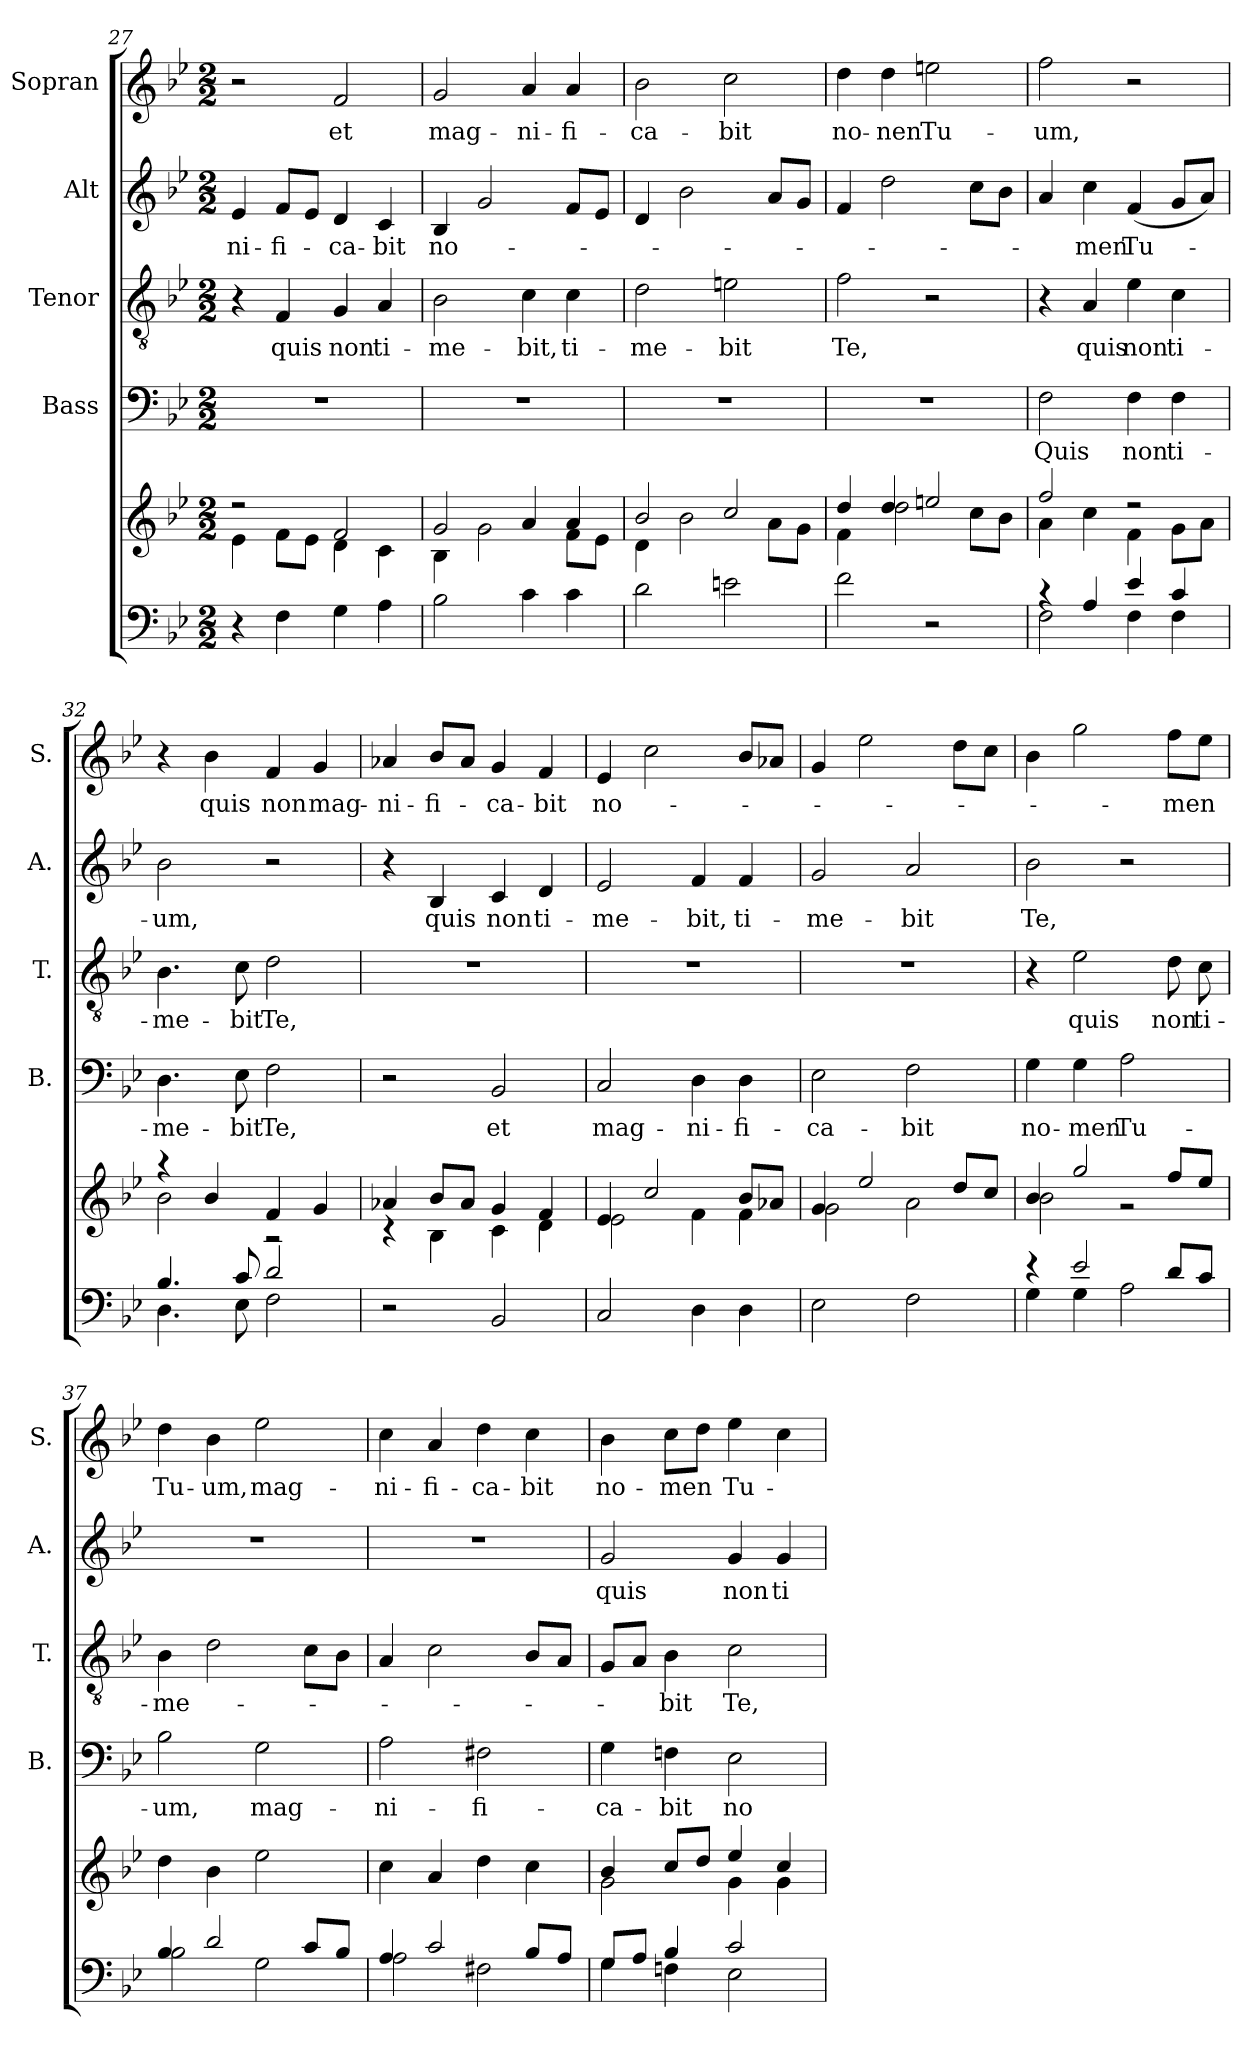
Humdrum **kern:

**kern	**kern	**kern	**text	**kern	**text	**kern	**text	**kern	**text
*part5	*part5	*part4	*part4	*part3	*part3	*part2	*part2	*part1	*part1
*staff6	*staff5	*staff4	*staff4	*staff3	*staff3	*staff2	*staff2	*staff1	*staff1
*	*	*I"Bass	*	*I"Tenor	*	*I"Alt	*	*I"Sopran	*
*	*	*I'B.	*	*I'T.	*	*I'A.	*	*I'S.	*
*clefF4	*clefG2	*clefF4	*	*clefGv2	*	*clefG2	*	*clefG2	*
*k[b-e-]	*k[b-e-]	*k[b-e-]	*	*k[b-e-]	*	*k[b-e-]	*	*k[b-e-]	*
*B-:	*B-:	*B-:	*	*B-:	*	*B-:	*	*B-:	*
*M2/2	*M2/2	*M2/2	*	*M2/2	*	*M2/2	*	*M2/2	*
=27	=27	=27	=27	=27	=27	=27	=27	=27	=27
*	*^	*	*	*	*	*	*	*	*
!	!	!	!	!	!	!	!	!LO:LY:b	!	!
4r	2r	4e-\	1r	.	4r	.	4e-/	-ni-	2r	.
!	!	!	!	!	!	!LO:LY:b	!	!LO:LY:b	!	!
4F\	.	8f\L	.	.	4F/	quis	8f/L	-fi-	.	.
.	.	8e-\J	.	.	.	.	8e-/J	.	.	.
!	!	!	!	!	!	!LO:LY:b	!	!LO:LY:b	!	!LO:LY:b
4G\	2f/	4d\	.	.	4G/	non	4d/	-ca-	2f/	et
!	!	!	!	!	!	!LO:LY:b	!	!LO:LY:b	!	!
4A\	.	4c\	.	.	4A/	ti-	4c/	-bit	.	.
=28	=28	=28	=28	=28	=28	=28	=28	=28	=28	=28
!	!	!	!	!	!	!LO:LY:b	!	!LO:LY:b	!	!LO:LY:b
2B-\	2g/	4B-\	1r	.	2B-\	-me-	4B-/	no-	2g/	mag-
.	.	2g\	.	.	.	.	2g/	.	.	.
!	!	!	!	!	!	!LO:LY:b	!	!	!	!LO:LY:b
4c\	4a/	.	.	.	4c\	-bit,	.	.	4a/	-ni-
!	!	!	!	!	!	!LO:LY:b	!	!	!	!LO:LY:b
4c\	4a/	8f\L	.	.	4c\	ti-	8f/L	.	4a/	-fi-
.	.	8e-\J	.	.	.	.	8e-/J	.	.	.
=29	=29	=29	=29	=29	=29	=29	=29	=29	=29	=29
!	!	!	!	!	!	!LO:LY:b	!	!	!	!LO:LY:b
2d\	2b-/	4d\	1r	.	2d\	-me-	4d/	.	2b-\	-ca-
.	.	2b-\	.	.	.	.	2b-\	.	.	.
!	!	!	!	!	!	!LO:LY:b	!	!	!	!LO:LY:b
2en\	2cc/	.	.	.	2en\	-bit	.	.	2cc\	-bit
.	.	8a\L	.	.	.	.	8a/L	.	.	.
.	.	8g\J	.	.	.	.	8g/J	.	.	.
!!LO:PB:g=z
=30	=30	=30	=30	=30	=30	=30	=30	=30	=30	=30
!	!	!	!	!	!	!LO:LY:b	!	!	!	!LO:LY:b
2f\	4dd/	4f\	1r	.	2f\	Te,	4f/	.	4dd\	no-
!	!	!	!	!	!	!	!	!	!	!LO:LY:b
.	4dd/	2dd\	.	.	.	.	2dd\	.	4dd\	-nen
!	!	!	!	!	!	!	!	!	!	!LO:LY:b
2r	2een/	.	.	.	2r	.	.	.	2een\	Tu-
.	.	8cc\L	.	.	.	.	8cc\L	.	.	.
.	.	8b-\J	.	.	.	.	8b-\J	.	.	.
=31	=31	=31	=31	=31	=31	=31	=31	=31	=31	=31
*^	*	*	*	*	*	*	*	*	*	*
!	!	!	!	!	!LO:LY:b	!	!	!	!	!	!LO:LY:b
4rc	2F\	2ff/	4a\	2F\	Quis	4r	.	4a/	.	2ff\	-um,
!	!	!	!	!	!	!	!LO:LY:b	!	!LO:LY:b	!	!
4A/	.	.	4cc\	.	.	4A/	quis	4cc\	-men	.	.
!	!	!	!	!	!LO:LY:b	!	!LO:LY:b	!	!LO:LY:b	!	!
4e-/	4F\	2rdd	4f\	4F\	non	4e-\	non	(<4f/	Tu-	2r	.
!	!	!	!	!	!LO:LY:b	!	!LO:LY:b	!	!	!	!
4c/	4F\	.	8g\L	4F\	ti-	4c\	ti-	8g/L	.	.	.
.	.	.	8a\J	.	.	.	.	8a/J)	.	.	.
=32	=32	=32	=32	=32	=32	=32	=32	=32	=32	=32	=32
!	!	!	!	!	!LO:LY:b	!	!LO:LY:b	!	!LO:LY:b	!	!
4.B-/	4.D\	4rgg	2b-\	4.D\	-me-	4.B-\	-me-	2b-\	-um,	4r	.
!	!	!	!	!	!	!	!	!	!	!	!LO:LY:b
.	.	4b-/	.	.	.	.	.	.	.	4b-\	quis
!	!	!	!	!	!LO:LY:b	!	!LO:LY:b	!	!	!	!
8c/	8E-\	.	.	8E-\	-bit	8c\	-bit	.	.	.	.
!	!	!	!	!	!LO:LY:b	!	!LO:LY:b	!	!	!	!LO:LY:b
2d/	2F\	4f/	2rB	2F\	Te,	2d\	Te,	2r	.	4f/	non
!	!	!	!	!	!	!	!	!	!	!	!LO:LY:b
.	.	4g/	.	.	.	.	.	.	.	4g/	mag-
*v	*v	*	*	*	*	*	*	*	*	*	*
=33	=33	=33	=33	=33	=33	=33	=33	=33	=33	=33
!	!	!	!	!	!	!	!	!	!	!LO:LY:b
2r	4a-X/	4rc	2r	.	1r	.	4r	.	4a-X/	-ni-
!	!	!	!	!	!	!	!	!LO:LY:b	!	!LO:LY:b
.	8b-/L	4B-\	.	.	.	.	4B-/	quis	8b-/L	-fi-
.	8a-/J	.	.	.	.	.	.	.	8a-/J	.
!	!	!	!	!LO:LY:b	!	!	!	!LO:LY:b	!	!LO:LY:b
2BB-/	4g/	4c\	2BB-/	et	.	.	4c/	non	4g/	-ca-
!	!	!	!	!	!	!	!	!LO:LY:b	!	!LO:LY:b
.	4f/	4d\	.	.	.	.	4d/	ti-	4f/	-bit
=34	=34	=34	=34	=34	=34	=34	=34	=34	=34	=34
!	!	!	!	!LO:LY:b	!	!	!	!LO:LY:b	!	!LO:LY:b
2C/	4e-/	2e-\	2C/	mag-	1r	.	2e-/	-me-	4e-/	no-
.	2cc/	.	.	.	.	.	.	.	2cc\	.
!	!	!	!	!LO:LY:b	!	!	!	!LO:LY:b	!	!
4D\	.	4f\	4D\	-ni-	.	.	4f/	-bit,	.	.
!	!	!	!	!LO:LY:b	!	!	!	!LO:LY:b	!	!
4D\	8b-/L	4f\	4D\	-fi-	.	.	4f/	ti-	8b-/L	.
.	8a-X/J	.	.	.	.	.	.	.	8a-X/J	.
!!LO:LB:g=z
=35	=35	=35	=35	=35	=35	=35	=35	=35	=35	=35
!	!	!	!	!LO:LY:b	!	!	!	!LO:LY:b	!	!
2E-\	4g/	2g\	2E-\	-ca-	1r	.	2g/	-me-	4g/	.
.	2ee-/	.	.	.	.	.	.	.	2ee-\	.
!	!	!	!	!LO:LY:b	!	!	!	!LO:LY:b	!	!
2F\	.	2a\	2F\	-bit	.	.	2a/	-bit	.	.
.	8dd/L	.	.	.	.	.	.	.	8dd\L	.
.	8cc/J	.	.	.	.	.	.	.	8cc\J	.
=36	=36	=36	=36	=36	=36	=36	=36	=36	=36	=36
*^	*	*	*	*	*	*	*	*	*	*
!	!	!	!	!	!LO:LY:b	!	!	!	!LO:LY:b	!	!
4re	4G\	4b-/	2b-\	4G\	no-	4r	.	2b-\	Te,	4b-\	.
!	!	!	!	!	!LO:LY:b	!	!LO:LY:b	!	!	!	!
2e-/	4G\	2gg/	.	4G\	-men	2e-\	quis	.	.	2gg\	.
!	!	!	!	!	!LO:LY:b	!	!	!	!	!	!
.	2A\	.	2r	2A\	Tu-	.	.	2r	.	.	.
!	!	!	!	!	!	!	!LO:LY:b	!	!	!	!LO:LY:b
8d/L	.	8ff/L	.	.	.	8d\	non	.	.	8ff\L	-men
!	!	!	!	!	!	!	!LO:LY:b	!	!	!	!
8c/J	.	8ee-/J	.	.	.	8c\	ti-	.	.	8ee-\J	.
*	*	*v	*v	*	*	*	*	*	*	*	*
=37	=37	=37	=37	=37	=37	=37	=37	=37	=37	=37
!	!	!	!	!LO:LY:b	!	!LO:LY:b	!	!	!	!LO:LY:b
4B-/	2B-\	4dd\	2B-\	-um,	4B-\	-me-	1r	.	4dd\	Tu-
!	!	!	!	!	!	!	!	!	!	!LO:LY:b
2d/	.	4b-\	.	.	2d\	.	.	.	4b-\	-um,
!	!	!	!	!LO:LY:b	!	!	!	!	!	!LO:LY:b
.	2G\	2ee-\	2G\	mag-	.	.	.	.	2ee-\	mag-
8c/L	.	.	.	.	8c\L	.	.	.	.	.
8B-/J	.	.	.	.	8B-\J	.	.	.	.	.
=38	=38	=38	=38	=38	=38	=38	=38	=38	=38	=38
!	!	!	!	!LO:LY:b	!	!	!	!	!	!LO:LY:b
4A/	2A\	4cc\	2A\	-ni-	4A/	.	1r	.	4cc\	-ni-
!	!	!	!	!	!	!	!	!	!	!LO:LY:b
2c/	.	4a/	.	.	2c\	.	.	.	4a/	-fi-
!	!	!	!	!LO:LY:b	!	!	!	!	!	!LO:LY:b
.	2F#X\	4dd\	2F#X\	-fi-	.	.	.	.	4dd\	-ca-
!	!	!	!	!	!	!	!	!	!	!LO:LY:b
8B-/L	.	4cc\	.	.	8B-/L	.	.	.	4cc\	-bit
8A/J	.	.	.	.	8A/J	.	.	.	.	.
=39	=39	=39	=39	=39	=39	=39	=39	=39	=39	=39
*	*	*^	*	*	*	*	*	*	*	*
!	!	!	!	!	!LO:LY:b	!	!	!	!LO:LY:b	!	!LO:LY:b
8G/L	4G\	4b-/	2g\	4G\	-ca-	8G/L	.	2g/	quis	4b-\	no-
8A/J	.	.	.	.	.	8A/J	.	.	.	.	.
!	!	!	!	!	!LO:LY:b	!	!LO:LY:b	!	!	!	!LO:LY:b
4B-/	4Fn\	8cc/L	.	4Fn\	-bit	4B-\	-bit	.	.	8cc\L	-men
.	.	8dd/J	.	.	.	.	.	.	.	8dd\J	.
!	!	!	!	!	!LO:LY:b	!	!LO:LY:b	!	!LO:LY:b	!	!LO:LY:b
2c/	2E-\	4ee-/	4g\	2E-\	no-	2c\	Te,	4g/	non	4ee-\	Tu-
!	!	!	!	!	!	!	!	!	!LO:LY:b	!	!
.	.	4cc/	4g\	.	.	.	.	4g/	ti-	4cc\	.
*v	*v	*	*	*	*	*	*	*	*	*	*
*	*v	*v	*	*	*	*	*	*	*	*
=	=	=	=	=	=	=	=	=	=
*-	*-	*-	*-	*-	*-	*-	*-	*-	*-
